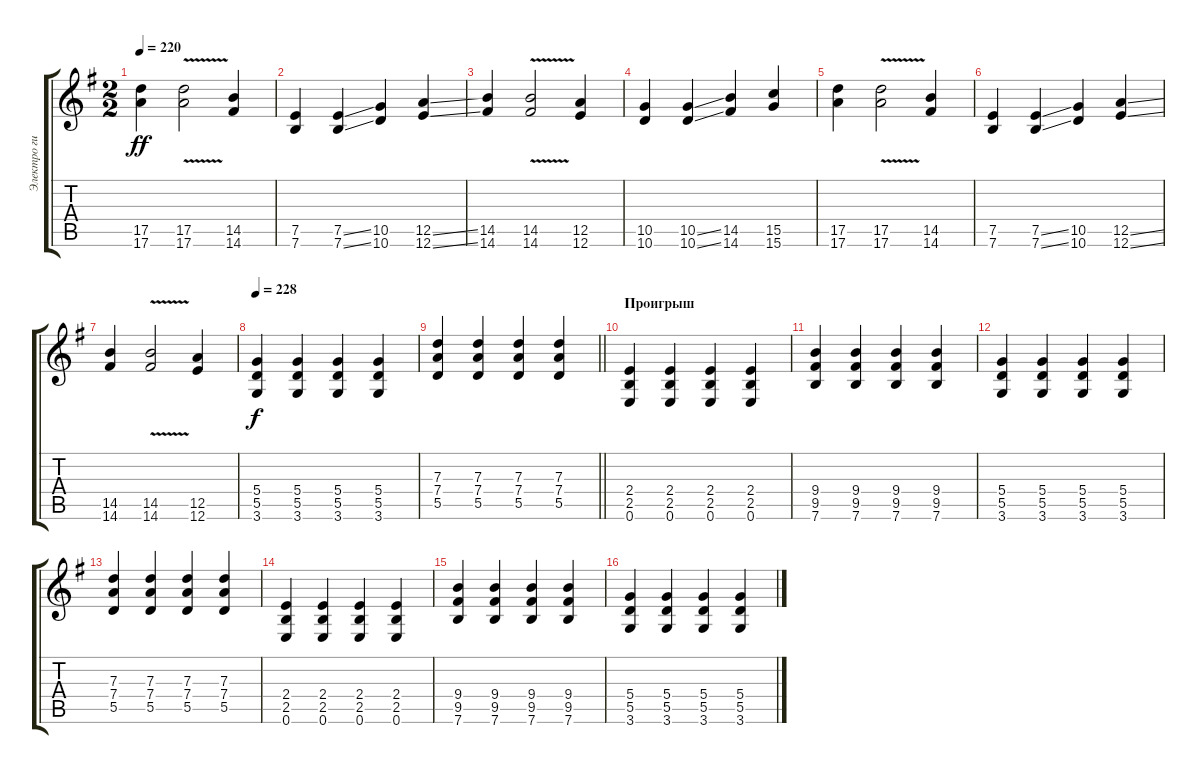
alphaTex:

\track ("Электро гитара" "Электро ги") {instrument electricguitarjazz}
\staff {score tabs}
\tuning (E4 B3 G3 D3 A2 E2) {hide}
\ts (2 2)
\tempo 220
\clef g2
\ks eminor
(17.5 17.6).4{dy ff} (17.5{v} 17.6{v}).2 (14.5 14.6).4 |
(7.5 7.6).4 (7.5{ss} 7.6{ss}).4 (10.5 10.6).4 (12.5{ss} 12.6{ss}).4 |
(14.5 14.6).4 (14.5{v} 14.6{v}).2 (12.5 12.6).4 |
(10.5 10.6).4 (10.5{ss} 10.6{ss}).4 (14.5 14.6).4 (15.5 15.6).4 |
(17.5 17.6).4 (17.5{v} 17.6{v}).2 (14.5 14.6).4 |
(7.5 7.6).4 (7.5{ss} 7.6{ss}).4 (10.5 10.6).4 (12.5{ss} 12.6{ss}).4 |
(14.5 14.6).4 (14.5{v} 14.6{v}).2 (12.5 12.6).4 |
\tempo 228
(5.4 5.5 3.6).4{dy f instrument distortionguitar} (5.4 5.5 3.6).4 (5.4 5.5 3.6).4 (5.4 5.5 3.6).4 |
\barLineRight lightlight
(7.3 7.4 5.5).4 (7.3 7.4 5.5).4 (7.3 7.4 5.5).4 (7.3 7.4 5.5).4 |
\section ("" "Проигрыш")
(2.4 2.5 0.6).4 (2.4 2.5 0.6).4 (2.4 2.5 0.6).4 (2.4 2.5 0.6).4 |
(9.4 9.5 7.6).4 (9.4 9.5 7.6).4 (9.4 9.5 7.6).4 (9.4 9.5 7.6).4 |
(5.4 5.5 3.6).4 (5.4 5.5 3.6).4 (5.4 5.5 3.6).4 (5.4 5.5 3.6).4 |
(7.3 7.4 5.5).4 (7.3 7.4 5.5).4 (7.3 7.4 5.5).4 (7.3 7.4 5.5).4 |
(2.4 2.5 0.6).4 (2.4 2.5 0.6).4 (2.4 2.5 0.6).4 (2.4 2.5 0.6).4 |
(9.4 9.5 7.6).4 (9.4 9.5 7.6).4 (9.4 9.5 7.6).4 (9.4 9.5 7.6).4 |
(5.4 5.5 3.6).4 (5.4 5.5 3.6).4 (5.4 5.5 3.6).4 (5.4 5.5 3.6).4
